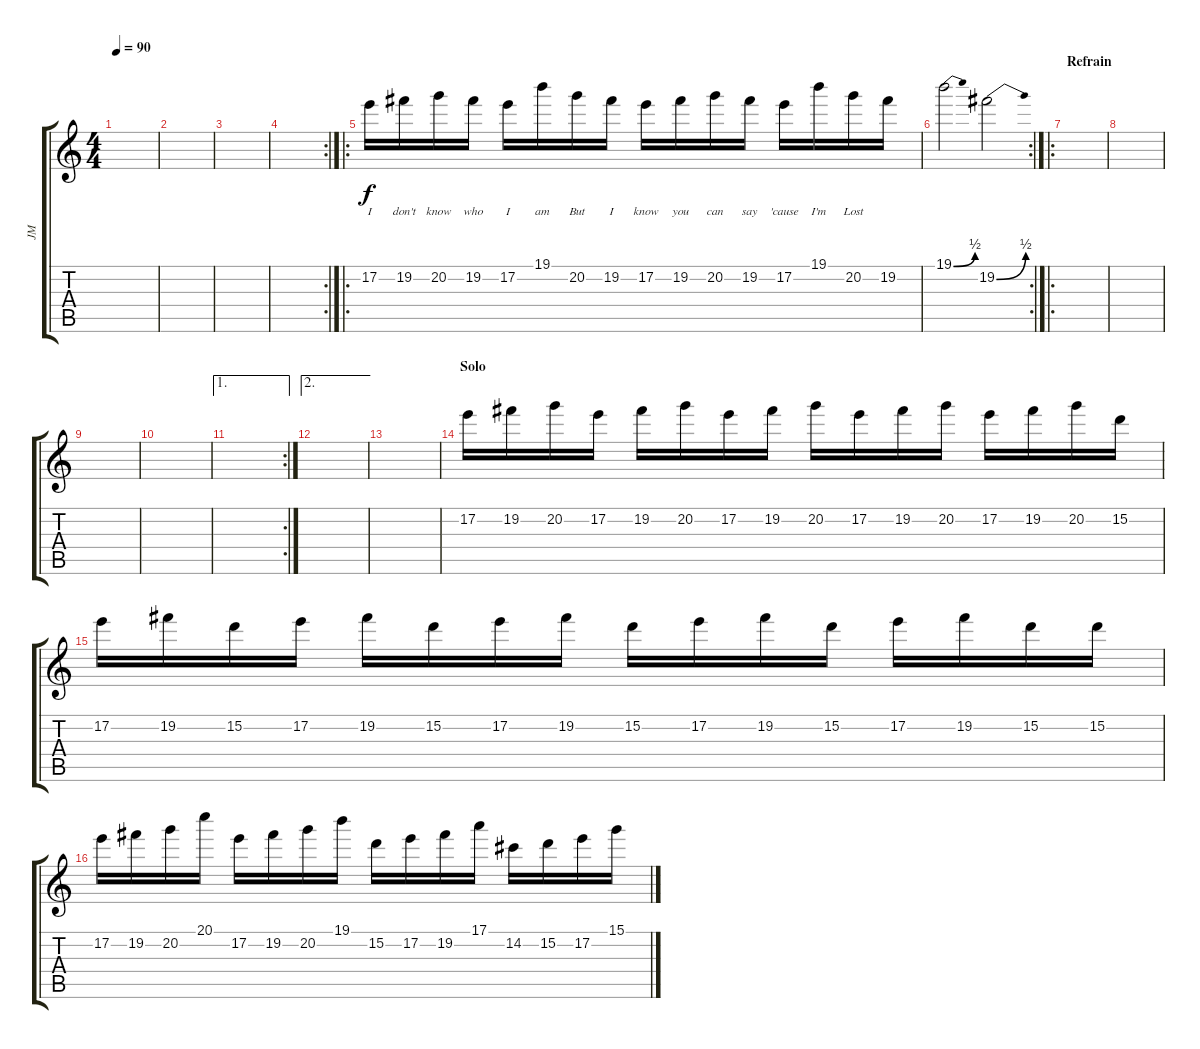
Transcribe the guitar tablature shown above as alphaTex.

\track ("JM" "JM") {instrument overdrivenguitar}
\staff {score tabs}
\tuning (E4 B3 G3 D3 A2 E2) {hide}
\ts (4 4)
\tempo 90
\clef g2
\ks c
|
|
|
\rc 2
|
\ro
17.2.16{lyrics (0 "I") lyrics (1 "") lyrics (2 "") lyrics (3 "") lyrics (4 "")} 19.2.16{lyrics (0 "don't") lyrics (1 "") lyrics (2 "") lyrics (3 "") lyrics (4 "")} 20.2.16{lyrics (0 "know") lyrics (1 "") lyrics (2 "") lyrics (3 "") lyrics (4 "")} 19.2.16{lyrics (0 "who") lyrics (1 "") lyrics (2 "") lyrics (3 "") lyrics (4 "")} 17.2.16{lyrics (0 "I") lyrics (1 "") lyrics (2 "") lyrics (3 "") lyrics (4 "")} 19.1.16{lyrics (0 "am") lyrics (1 "") lyrics (2 "") lyrics (3 "") lyrics (4 "")} 20.2.16{lyrics (0 "But") lyrics (1 "") lyrics (2 "") lyrics (3 "") lyrics (4 "")} 19.2.16{lyrics (0 "I") lyrics (1 "") lyrics (2 "") lyrics (3 "") lyrics (4 "")} 17.2.16{lyrics (0 "know") lyrics (1 "") lyrics (2 "") lyrics (3 "") lyrics (4 "")} 19.2.16{lyrics (0 "you") lyrics (1 "") lyrics (2 "") lyrics (3 "") lyrics (4 "")} 20.2.16{lyrics (0 "can") lyrics (1 "") lyrics (2 "") lyrics (3 "") lyrics (4 "")} 19.2.16{lyrics (0 "say") lyrics (1 "") lyrics (2 "") lyrics (3 "") lyrics (4 "")} 17.2.16{lyrics (0 "'cause") lyrics (1 "") lyrics (2 "") lyrics (3 "") lyrics (4 "")} 19.1.16{lyrics (0 "I'm") lyrics (1 "") lyrics (2 "") lyrics (3 "") lyrics (4 "")} 20.2.16{lyrics (0 "Lost") lyrics (1 "") lyrics (2 "") lyrics (3 "") lyrics (4 "")} 19.2.16 |
\rc 2
19.1{be (bend 0 0 60 2)}.2 19.2{be (bend 0 0 60 2)}.2 |
\ro
\section ("" "Refrain")
|
|
|
|
\ae 1
\rc 2
|
\ae 2
|
|
\section ("" "Solo")
17.2.16 19.2.16 20.2.16 17.2.16 19.2.16 20.2.16 17.2.16 19.2.16 20.2.16 17.2.16 19.2.16 20.2.16 17.2.16 19.2.16 20.2.16 15.2.16 |
17.2.16 19.2.16 15.2.16 17.2.16 19.2.16 15.2.16 17.2.16 19.2.16 15.2.16 17.2.16 19.2.16 15.2.16 17.2.16 19.2.16 15.2.16 15.2.16 |
17.2.16 19.2.16 20.2.16 20.1.16 17.2.16 19.2.16 20.2.16 19.1.16 15.2.16 17.2.16 19.2.16 17.1.16 14.2.16 15.2.16 17.2.16 15.1.16
